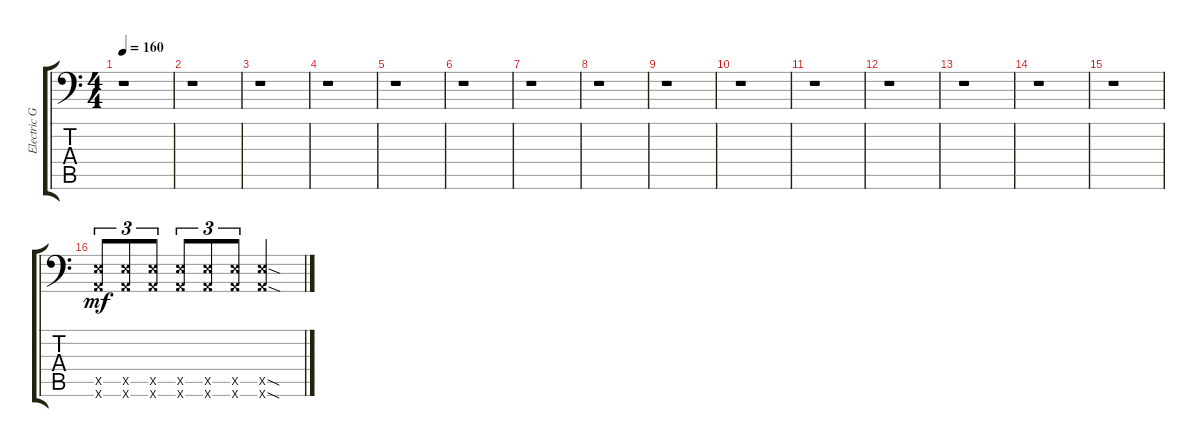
\track ("Electric Guitar <麗>" "Electric G") {instrument distortionguitar}
\staff {score tabs}
\tuning (B3 Gb3 D3 A2 E2 A1) {hide}
\ts (4 4)
\tempo 160
\clef f4
\ks c
r.1{dy mf} |
r.1 |
r.1 |
r.1 |
r.1 |
r.1 |
r.1 |
r.1 |
\section ("" "")
r.1 |
r.1 |
r.1 |
r.1 |
r.1 |
r.1 |
r.1 |
(0.5{x} 0.6{x}).8{tu (3 2)} (0.5{x} 0.6{x}).8{tu (3 2)} (0.5{x} 0.6{x}).8{tu (3 2)} (0.5{x} 0.6{x}).8{tu (3 2)} (0.5{x} 0.6{x}).8{tu (3 2)} (0.5{x} 0.6{x}).8{tu (3 2)} (0.5{sod x} 0.6{sod x}).2
